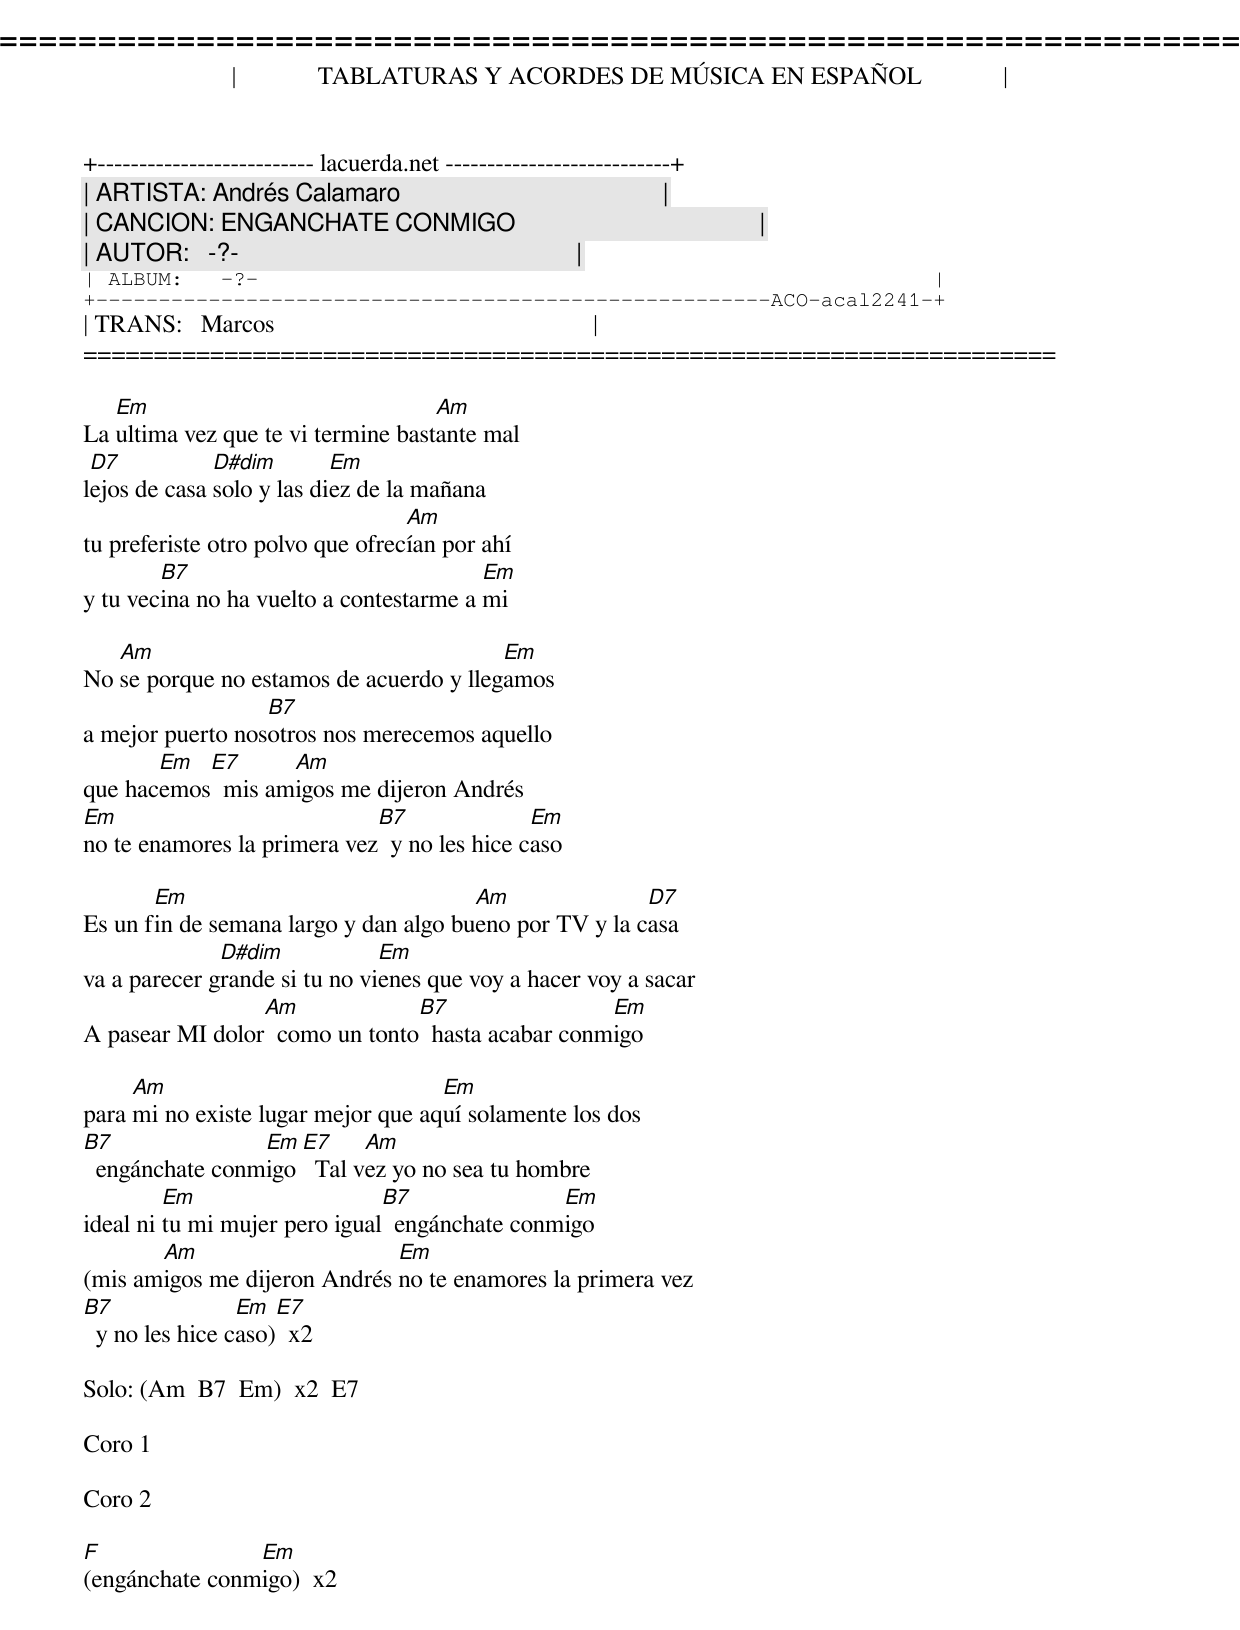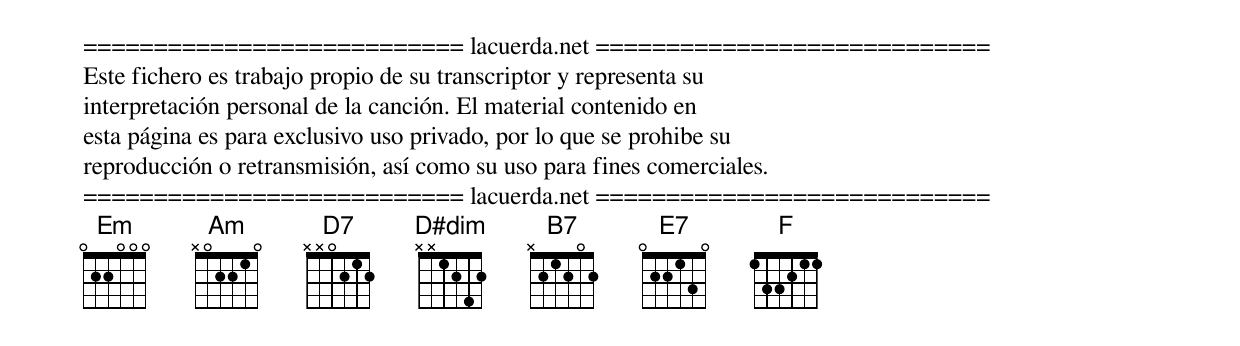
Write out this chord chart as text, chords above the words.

=====================================================================
|             TABLATURAS Y ACORDES DE MÚSICA EN ESPAÑOL             |
+-------------------------- lacuerda.net ---------------------------+
| ARTISTA: Andrés Calamaro                                          |
| CANCION: ENGANCHATE CONMIGO                                       |
| AUTOR:   -?-                                                      |
| ALBUM:   -?-                                                      |
+------------------------------------------------------ACO-acal2241-+
| TRANS:   Marcos                                                   |
=====================================================================

   Em                               Am
La ultima vez que te vi termine bastante mal
 D7           D#dim        Em
lejos de casa solo y las diez de la mañana
                                  Am
tu preferiste otro polvo que ofrecían por ahí
        B7                               Em
y tu vecina no ha vuelto a contestarme a mi

   Am                                    Em
No se porque no estamos de acuerdo y llegamos
                  B7
a mejor puerto nosotros nos merecemos aquello
       Em  E7      Am
que hacemos  mis amigos me dijeron Andrés
Em                           B7               Em
no te enamores la primera vez  y no les hice caso

       Em                              Am               D7
Es un fin de semana largo y dan algo bueno por TV y la casa
              D#dim            Em
va a parecer grande si tu no vienes que voy a hacer voy a sacar
                 Am             B7                 Em
A pasear MI dolor  como un tonto  hasta acabar conmigo

     Am                             Em
para mi no existe lugar mejor que aquí solamente los dos
B7               Em  E7     Am
  engánchate conmigo   Tal vez yo no sea tu hombre
         Em                    B7               Em
ideal ni tu mi mujer pero igual  engánchate conmigo
       Am                     Em
(mis amigos me dijeron Andrés no te enamores la primera vez
B7               Em  E7
  y no les hice caso)  x2

Solo: (Am  B7  Em)  x2  E7

Coro 1

Coro 2

F               Em
(engánchate conmigo)  x2


=========================== lacuerda.net ============================
Este fichero es trabajo propio de su transcriptor y representa su
interpretación personal de la canción. El material contenido en
esta página es para exclusivo uso privado, por lo que se prohibe su
reproducción o retransmisión, así como su uso para fines comerciales.
=========================== lacuerda.net ============================
